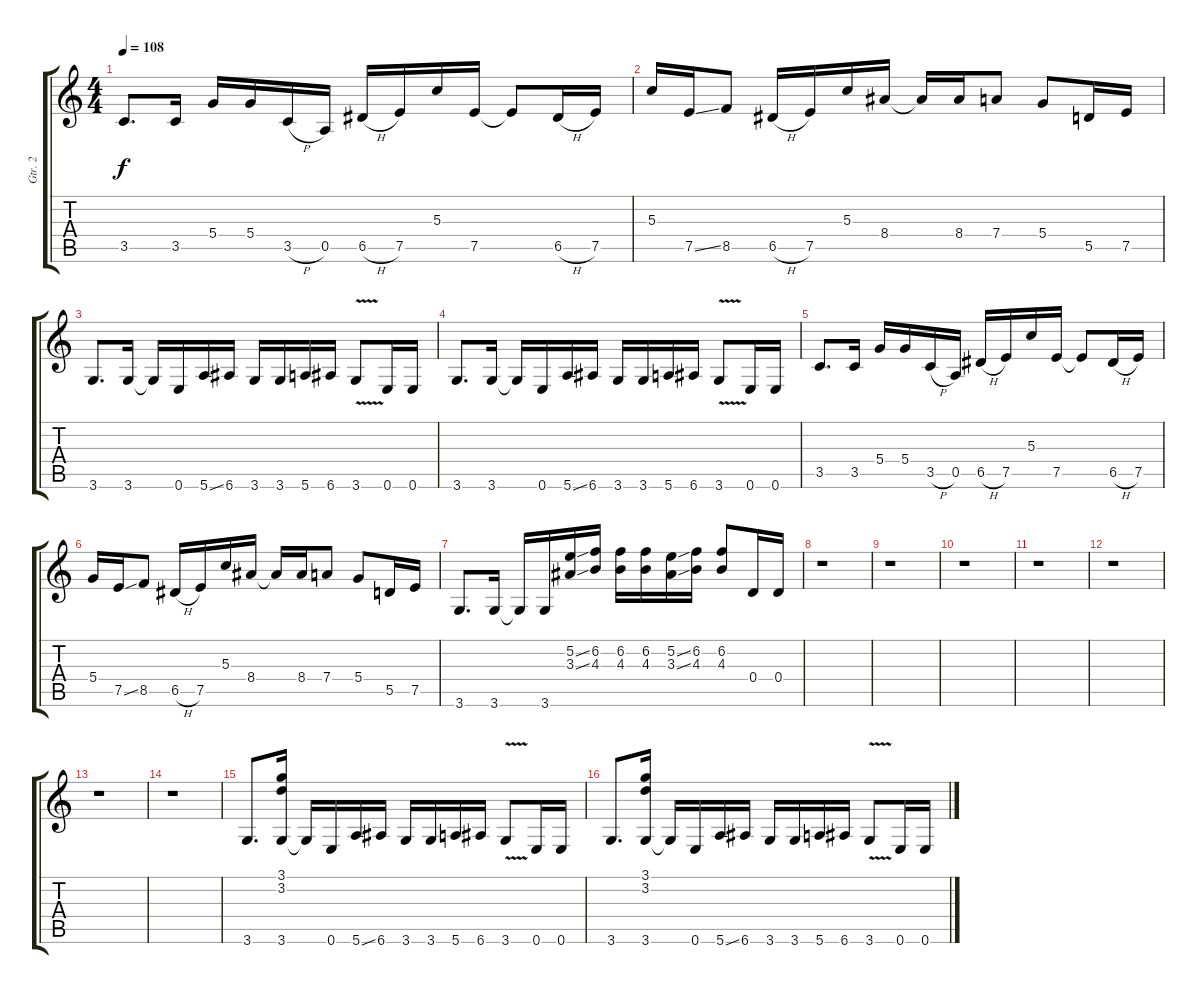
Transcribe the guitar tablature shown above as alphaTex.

\track ("Gtr. 2" "Gtr. 2") {instrument distortionguitar}
\staff {score tabs}
\tuning (E4 B3 G3 D3 A2 E2) {hide}
\ts (4 4)
\tempo 108
\clef g2
\ks c
3.5.8{d dy f} 3.5.16 5.4.16 5.4.16 3.5{h}.16 0.5.16 6.5{h}.16 7.5.16 5.3.16 7.5.16 7.5{t}.8 6.5{h}.16 7.5.16 |
5.3.16 7.5{ss}.16 8.5.8 6.5{h}.16 7.5.16 5.3.16 8.4.16 8.4{t}.16 8.4.16 7.4.8 5.4.8 5.5.16 7.5.16 |
3.6.8{d} 3.6.16 3.6{t}.16 0.6.16 5.6{ss}.16 6.6.16 3.6.16 3.6.16 5.6.16 6.6.16 3.6{v}.8 0.6.16 0.6.16 |
3.6.8{d} 3.6.16 3.6{t}.16 0.6.16 5.6{ss}.16 6.6.16 3.6.16 3.6.16 5.6.16 6.6.16 3.6{v}.8 0.6.16 0.6.16 |
3.5.8{d} 3.5.16 5.4.16 5.4.16 3.5{h}.16 0.5.16 6.5{h}.16 7.5.16 5.3.16 7.5.16 7.5{t}.8 6.5{h}.16 7.5.16 |
5.4.16 7.5{ss}.16 8.5.8 6.5{h}.16 7.5.16 5.3.16 8.4.16 8.4{t}.16 8.4.16 7.4.8 5.4.8 5.5.16 7.5.16 |
3.6.8{d} 3.6.16 3.6{t}.16 3.6.16 (5.2{ss} 3.3{ss}).16 (6.2 4.3).16 (6.2 4.3).16 (6.2 4.3).16 (5.2{ss} 3.3{ss}).16 (6.2 4.3).16 (6.2 4.3).8 0.4.16 0.4.16 |
r.1 |
r.1 |
r.1 |
r.1 |
r.1 |
r.1 |
r.1 |
3.6.8{d} (3.1 3.2 3.6).16 3.6{t}.16 0.6.16 5.6{ss}.16 6.6.16 3.6.16 3.6.16 5.6.16 6.6.16 3.6{v}.8 0.6.16 0.6.16 |
3.6.8{d} (3.1 3.2 3.6).16 3.6{t}.16 0.6.16 5.6{ss}.16 6.6.16 3.6.16 3.6.16 5.6.16 6.6.16 3.6{v}.8 0.6.16 0.6.16
